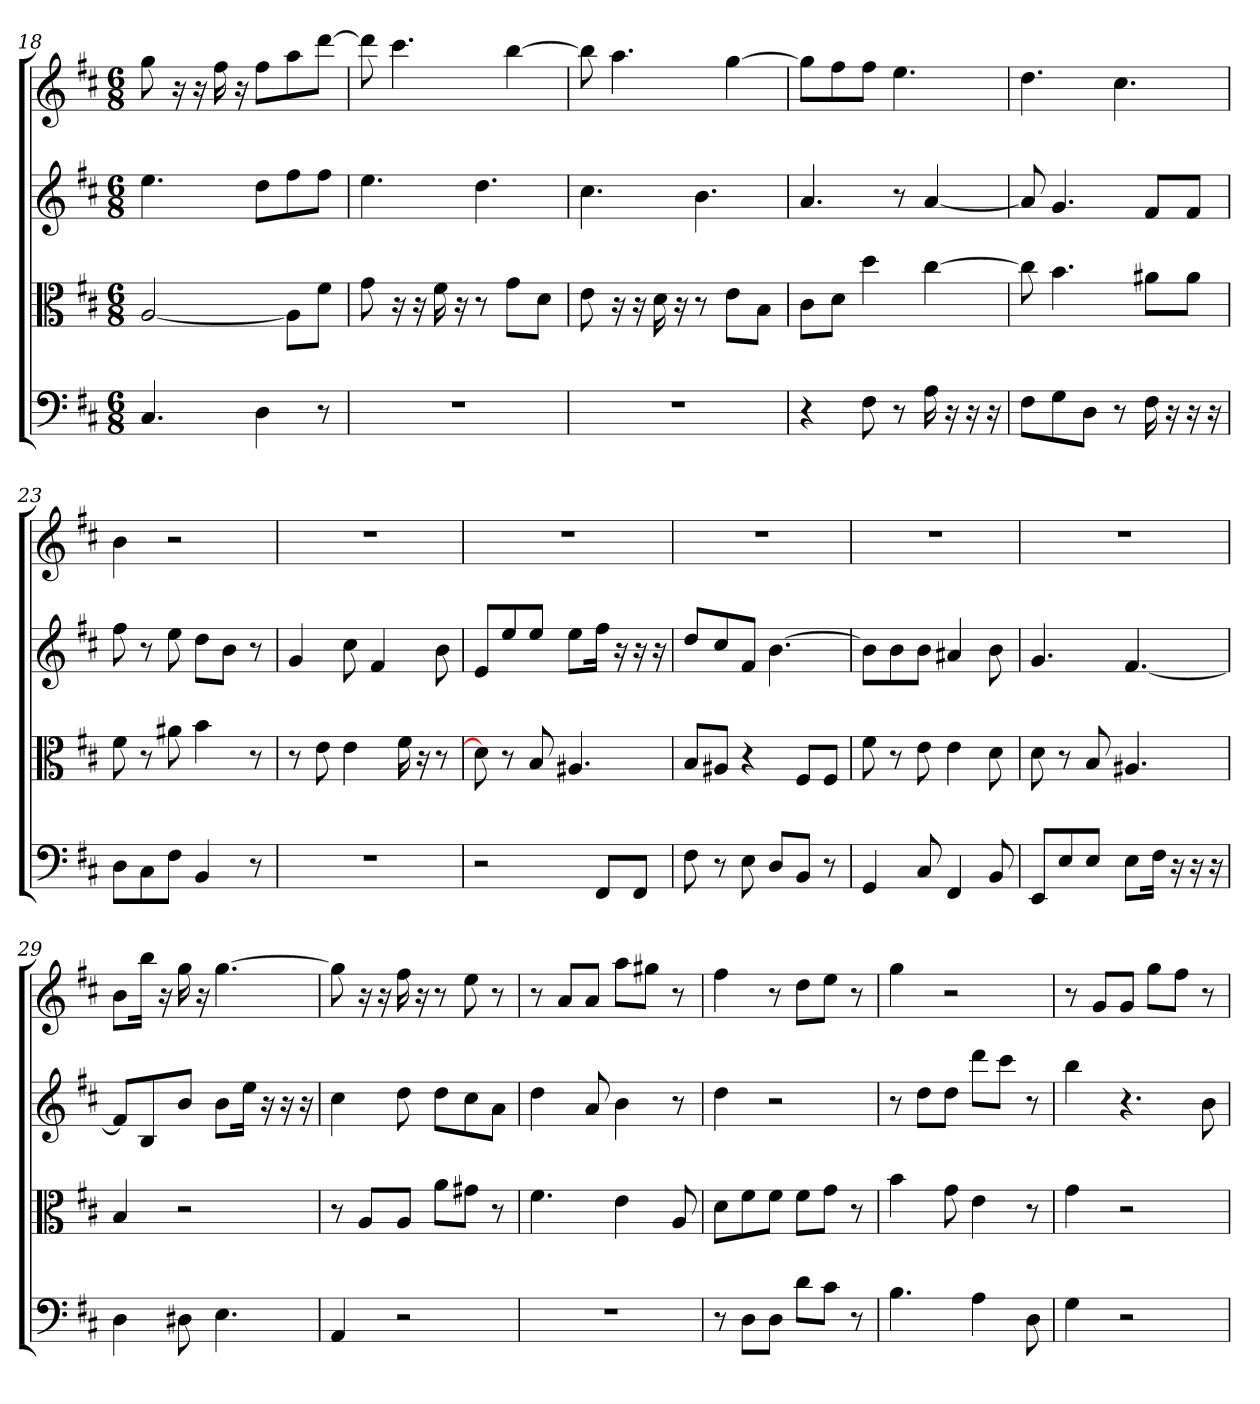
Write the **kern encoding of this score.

**kern	**kern	**kern	**kern
*part4	*part3	*part2	*part1
*staff4	*staff3	*staff2	*staff1
*clefF4	*clefC3	*clefG2	*clefG2
*k[f#c#]	*k[f#c#]	*k[f#c#]	*k[f#c#]
*D:	*D:	*D:	*D:
*M6/8	*M6/8	*M6/8	*M6/8
=18	=18	=18	=18
4.C#	[2A	4.ee	8gg
.	.	.	16r
.	.	.	16r
.	.	.	16ff#
.	.	.	16r
4D	.	8dd\L	8ff#\L
.	8A\L]	8ff#\	8aa\
8r	8f#\J	8ff#\J	[8ddd\J
=19	=19	=19	=19
2.r	8g	4.ee	8ddd]
.	16r	.	4.ccc#
.	16r	.	.
.	16f#	.	.
.	16r	.	.
.	8r	4.dd	.
.	8g\L	.	[4bb
.	8d\J	.	.
=20	=20	=20	=20
2.r	8e	4.cc#	8bb]
.	16r	.	4.aa
.	16r	.	.
.	16d	.	.
.	16r	.	.
.	8r	4.b	.
.	8e\L	.	[4gg
.	8B\J	.	.
=21	=21	=21	=21
4r	8c#\L	4.a	8gg\L]
.	8d\J	.	8ff#\
8F#	4dd	.	8ff#\J
8r	.	8r	4.ee
16A	[4cc#	[4a	.
16r	.	.	.
16r	.	.	.
16r	.	.	.
=22	=22	=22	=22
8F#\L	8cc#]	8a]	4.dd
8G\	4.b	4.g	.
8D\J	.	.	.
8r	.	.	4.cc#
16F#	8a#X\L	8f#/L	.
16r	.	.	.
16r	8a#\J	8f#/J	.
16r	.	.	.
=23	=23	=23	=23
8D\L	8f#	8ff#	4b
8C#\	8r	8r	.
8F#\J	8a#X	8ee	2r
4BB	4b	8dd\L	.
.	.	8b\J	.
8r	8r	8r	.
=24	=24	=24	=24
2.r	8r	4g	2.r
.	8e	.	.
.	4e	8cc#	.
.	.	4f#	.
.	16f#	.	.
.	16r	.	.
.	8r	8b	.
=25	=25	=25	=25
2r	8d]	8e/L	2.r
.	8r	8ee/	.
.	8B	8ee/J	.
.	4.A#X	8ee\L	.
8FF#/L	.	16ff#\Jk	.
.	.	16r	.
8FF#/J	.	16r	.
.	.	16r	.
=26	=26	=26	=26
8F#	8B/L	8dd/L	2.r
8r	8A#X/J	8cc#/	.
8E	4r	8f#/J	.
8D/L	.	[4.b	.
8BB/J	8F#/L	.	.
8r	8F#/J	.	.
=27	=27	=27	=27
4GG	8f#	8b\L]	2.r
.	8r	8b\	.
8C#	8e	8b\J	.
4FF#	4e	4a#X	.
8BB	8d	8b	.
=28	=28	=28	=28
8EE/L	8d	4.g	2.r
8E/	8r	.	.
8E/J	8B	.	.
8E\L	4.A#X	[4.f#	.
16F#\Jk	.	.	.
16r	.	.	.
16r	.	.	.
16r	.	.	.
=29	=29	=29	=29
4D	4B	8f#/L]	8b\L
.	.	8B/	16bb\Jk
.	.	.	16r
8D#X	2r	8b/J	16gg
.	.	.	16r
4.E	.	8b\L	[4.gg
.	.	16ee\Jk	.
.	.	16r	.
.	.	16r	.
.	.	16r	.
=30	=30	=30	=30
4AA	8r	4cc#	8gg]
.	8A/L	.	16r
.	.	.	16r
2r	8A/J	8dd	16ff#
.	.	.	16r
.	8a\L	8dd\L	8r
.	8g#X\J	8cc#\	8ee
.	8r	8a\J	8r
=31	=31	=31	=31
2.r	4.f#	4dd	8r
.	.	.	8a/L
.	.	8a	8a/J
.	4e	4b	8aa\L
.	.	.	8gg#X\J
.	8A	8r	8r
=32	=32	=32	=32
8r	8d\L	4dd	4ff#
8D\L	8f#\	.	.
8D\J	8f#\J	2r	8r
8d\L	8f#\L	.	8dd\L
8c#\J	8g\J	.	8ee\J
8r	8r	.	8r
=33	=33	=33	=33
4.B	4b	8r	4gg
.	.	8dd\L	.
.	8g	8dd\J	2r
4A	4e	8ddd\L	.
.	.	8ccc#\J	.
8D	8r	8r	.
=34	=34	=34	=34
4G	4g	4bb	8r
.	.	.	8g/L
2r	2r	4.r	8g/J
.	.	.	8gg\L
.	.	.	8ff#\J
.	.	8b	8r
=	=	=	=
*-	*-	*-	*-
